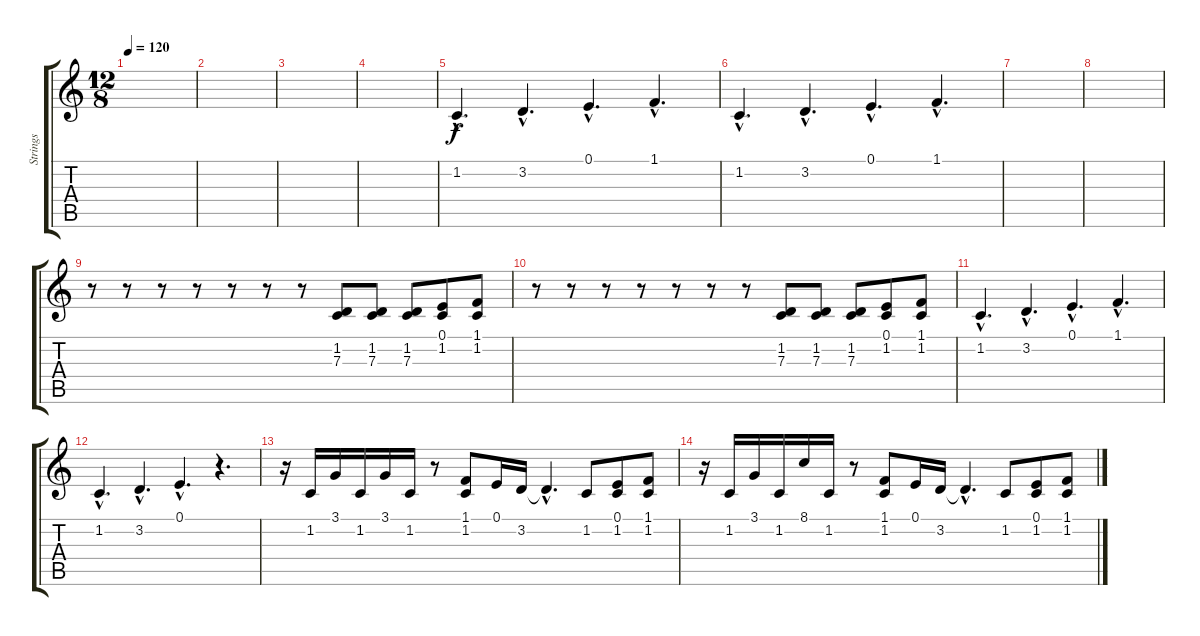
\track ("Strings" "Strings") {instrument stringensemble1}
\staff {score tabs}
\tuning (E4 B3 G3 D3 A2 E2) {hide}
\ts (12 8)
\tempo 120
\clef g2
\ks c
|
|
|
|
1.2{hac}.4{d} 3.2{hac}.4{d} 0.1{hac}.4{d} 1.1{hac}.4{d} |
1.2{hac}.4{d} 3.2{hac}.4{d} 0.1{hac}.4{d} 1.1{hac}.4{d} |
|
|
r.8 r.8 r.8 r.8 r.8 r.8 r.8 (1.2 7.3).8 (1.2 7.3).8 (1.2 7.3).8 (0.1 1.2).8 (1.1 1.2).8 |
r.8 r.8 r.8 r.8 r.8 r.8 r.8 (1.2 7.3).8 (1.2 7.3).8 (1.2 7.3).8 (0.1 1.2).8 (1.1 1.2).8 |
1.2{hac}.4{d} 3.2{hac}.4{d} 0.1{hac}.4{d} 1.1{hac}.4{d} |
1.2{hac}.4{d} 3.2{hac}.4{d} 0.1{hac}.4{d} r.4{d} |
r.16 1.2.16 3.1.16 1.2.16 3.1.16 1.2.16 r.8 (1.1 1.2).8 0.1.16 3.2.16 3.2{hac t}.4{d} 1.2.8 (0.1 1.2).8 (1.1 1.2).8 |
r.16 1.2.16 3.1.16 1.2.16 8.1.16 1.2.16 r.8 (1.1 1.2).8 0.1.16 3.2.16 3.2{hac t}.4{d} 1.2.8 (0.1 1.2).8 (1.1 1.2).8
